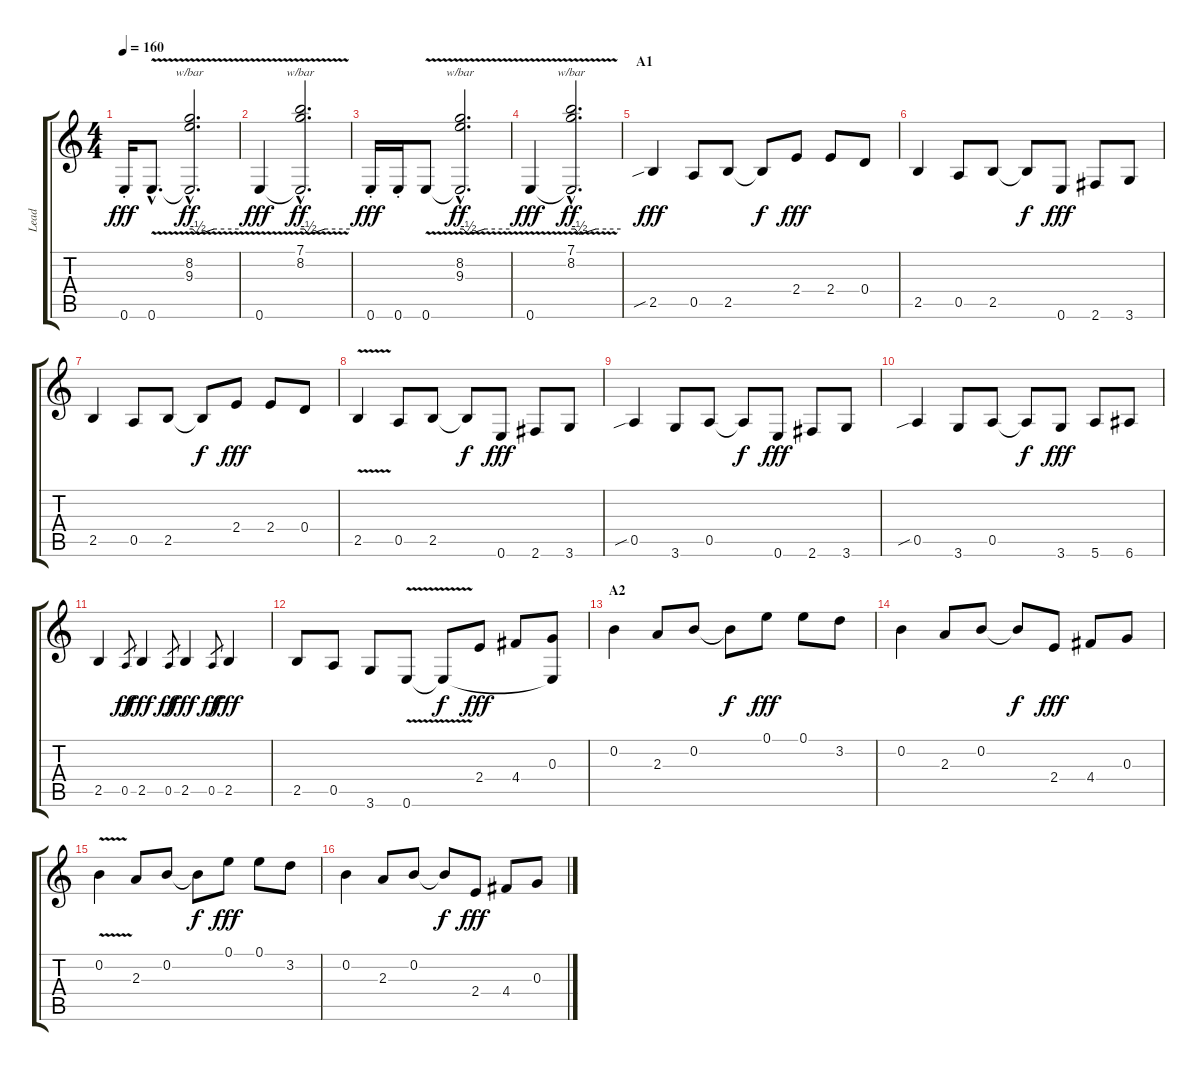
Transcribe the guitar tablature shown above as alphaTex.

\track ("Lead" "Lead") {instrument electricguitarclean}
\staff {score tabs}
\tuning (E4 B3 G3 D3 A2 E2) {hide}
\ts (4 4)
\tempo 160
\clef g2
\ks c
0.6{st}.16{dy fff instrument electricguitarclean} 0.6{v hac}.8{d} (8.2{hac} 9.3{hac} 0.6{hac t}).2{d tbe (custom default 0 0 4 0 10 -2 30 0 60 0) dy ff} |
0.6{v}.4{dy fff} (7.1{hac} 8.2{hac} 0.6{hac t}).2{d tbe (custom default 0 0 5 0 10 -2 30 0 60 0) dy ff} |
0.6{st}.16{dy fff} 0.6{st}.16 0.6{v}.8 (8.2{hac} 9.3{hac} 0.6{hac t}).2{d tbe (custom default 0 0 4 0 10 -2 30 0 60 0) dy ff} |
0.6{v}.4{dy fff} (7.1{hac} 8.2{hac} 0.6{hac t}).2{d tbe (custom default 0 0 5 0 10 -2 30 0 60 0) dy ff} |
\section ("" "A1")
2.5{sib}.4{dy fff} 0.5.8 2.5.8 2.5{t}.8{dy f} 2.4.8{dy fff} 2.4.8 0.4.8 |
2.5.4 0.5.8 2.5.8 2.5{t}.8{dy f} 0.6.8{dy fff} 2.6.8 3.6.8 |
2.5.4 0.5.8 2.5.8 2.5{t}.8{dy f} 2.4.8{dy fff} 2.4.8 0.4.8 |
2.5{v}.4 0.5.8 2.5.8 2.5{t}.8{dy f} 0.6.8{dy fff} 2.6.8 3.6.8 |
0.5{sib}.4 3.6.8 0.5.8 0.5{t}.8{dy f} 0.6.8{dy fff} 2.6.8 3.6.8 |
0.5{sib}.4 3.6.8 0.5.8 0.5{t}.8{dy f} 3.6.8{dy fff} 5.6.8 6.6.8 |
2.5.4 0.5.8{gr dy ff} 2.5.4{dy fff} 0.5.8{gr dy ff} 2.5.4{dy fff} 0.5.8{gr dy ff} 2.5.4{dy fff} |
2.5.8 0.5.8 3.6.8 0.6{v}.8 0.6{t}.8{dy f} 2.4.8{dy fff instrument electricguitarjazz} 4.4.8 (0.3 0.6{t}).8 |
\section ("" "A2")
0.2.4 2.3.8 0.2.8 0.2{t}.8{dy f} 0.1.8{dy fff} 0.1.8 3.2.8 |
0.2.4 2.3.8 0.2.8 0.2{t}.8{dy f} 2.4.8{dy fff} 4.4.8 0.3.8 |
0.2{v}.4 2.3.8 0.2.8 0.2{t}.8{dy f} 0.1.8{dy fff} 0.1.8 3.2.8 |
0.2.4 2.3.8 0.2.8 0.2{t}.8{dy f} 2.4.8{dy fff} 4.4.8 0.3.8
